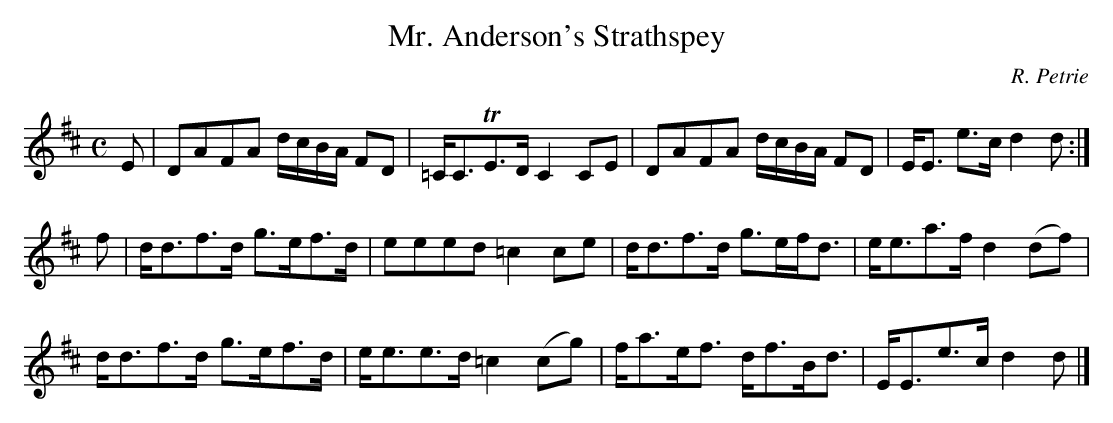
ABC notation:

X:1
T:Mr. Anderson's Strathspey
C:R. Petrie
L:1/8
M:C
K:D
E|DAFA   d/c/B/A/ FD|=C<CTE>D C2CE  |DAFA   d/c/B/A/ FD|E<E e>c d2d  :|
f|d<df>d g>ef>d     |eeed    =c2ce  |d<df>d g>ef<d     |e<ea>f  d2(df)|
  d<df>d g>ef>d     |e<ee>d  =c2(cg)|f<ae<f d<fB<d     |E<Ee>c  d2d  |]
